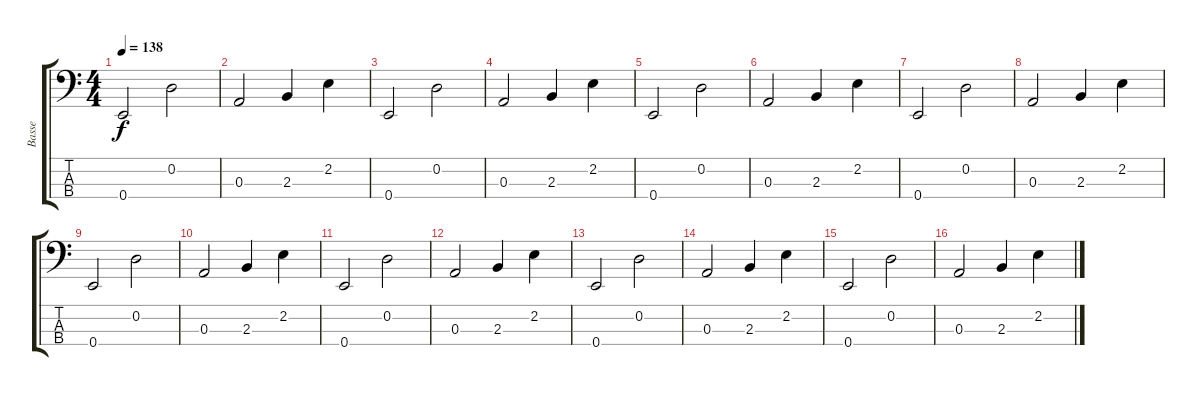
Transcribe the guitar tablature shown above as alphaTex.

\track ("Basse" "Basse") {instrument electricbassfinger}
\staff {score tabs}
\tuning (G2 D2 A1 E1) {hide}
\ts (4 4)
\tempo 138
\clef f4
\ks c
0.4.2{dy f} 0.2.2 |
0.3.2 2.3.4 2.2.4 |
0.4.2 0.2.2 |
0.3.2 2.3.4 2.2.4 |
0.4.2 0.2.2 |
0.3.2 2.3.4 2.2.4 |
0.4.2 0.2.2 |
0.3.2 2.3.4 2.2.4 |
0.4.2 0.2.2 |
0.3.2 2.3.4 2.2.4 |
0.4.2 0.2.2 |
0.3.2 2.3.4 2.2.4 |
0.4.2 0.2.2 |
0.3.2 2.3.4 2.2.4 |
0.4.2 0.2.2 |
0.3.2 2.3.4 2.2.4
